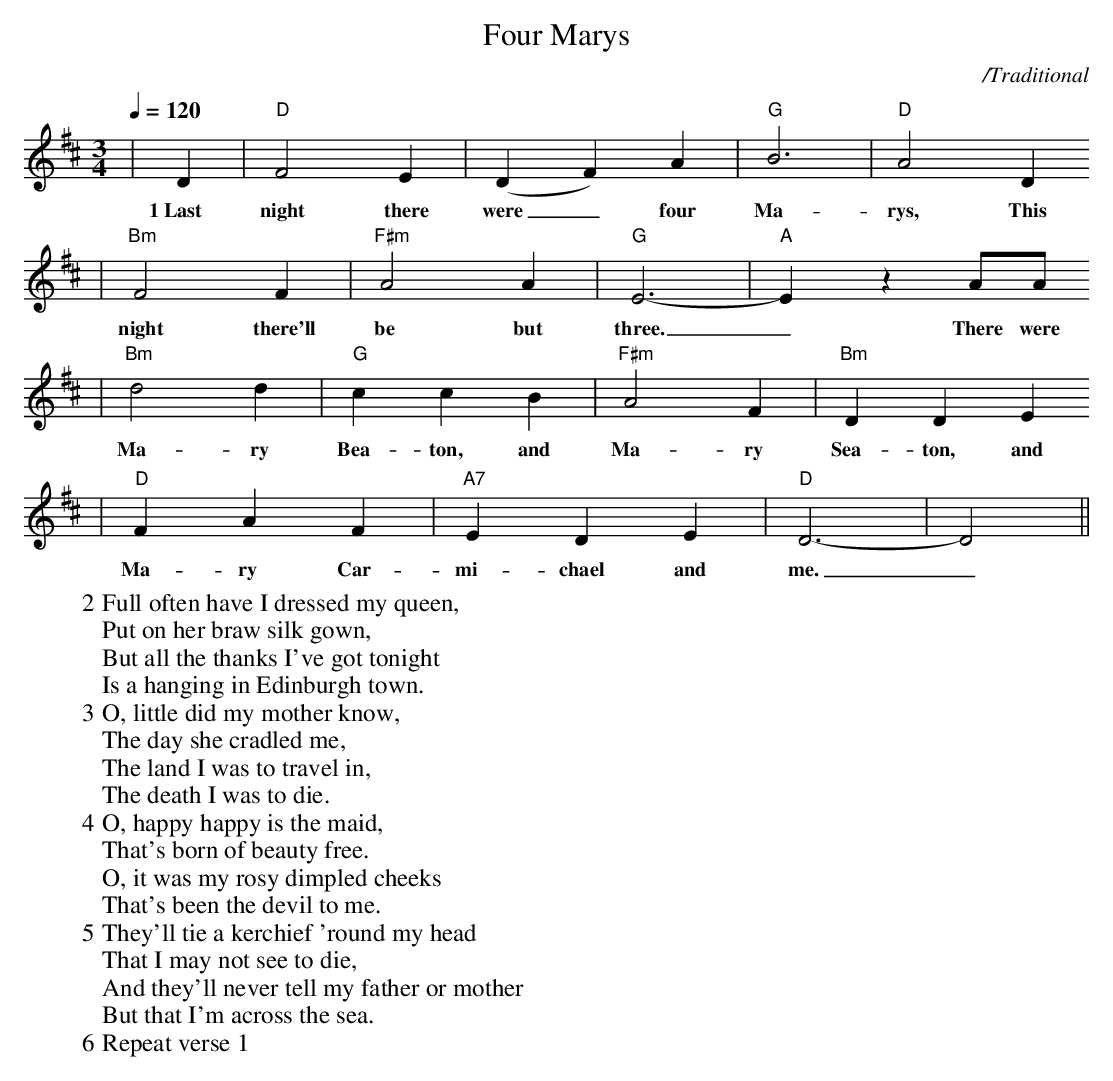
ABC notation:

X:1
T:Four Marys
C:/Traditional
M:3/4
L:1/4
Q:1/4=120
K:D
|D|"D"F2 E|(D F) A|"G"B3|"D"A2 D
w:1~Last night there were_ four Ma-rys, This
|"Bm"F2 F|"F#m"A2 A|"G"E3-|"A"E z A/2A/2
w:night there'll be but three._ There were
|"Bm"d2 d|"G"c c B|"F#m"A2 F|"Bm"D D E
w:Ma-ry Bea-ton, and Ma-ry Sea-ton, and
|"D"F A F|"A7"E D E|"D"D3-|D2||
w:Ma-ry Car-mi-chael and me._
W:2 Full often have I dressed my queen,
W:Put on her braw silk gown,
W:But all the thanks I've got tonight
W:Is a hanging in Edinburgh town.
W:3 O, little did my mother know,
W:The day she cradled me,
W:The land I was to travel in,
W:The death I was to die.
W:4 O, happy happy is the maid,
W:That's born of beauty free.
W:O, it was my rosy dimpled cheeks
W:That's been the devil to me.
W:5 They'll tie a kerchief 'round my head
W:That I may not see to die,
W:And they'll never tell my father or mother
W:But that I'm across the sea.
W:6 Repeat verse 1
